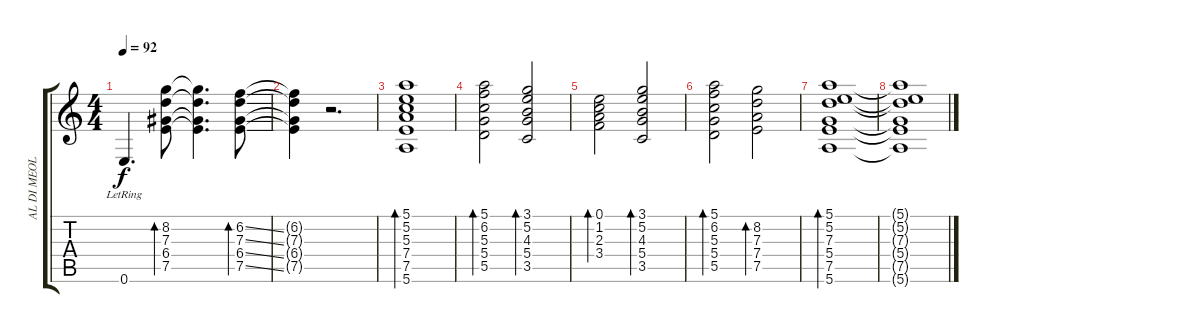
\track ("AL DI MEOLA" "AL DI MEOL") {instrument acousticguitarnylon}
\staff {score tabs}
\tuning (E4 B3 G3 D3 A2 E2) {hide}
\ts (4 4)
\tempo 92
\clef g2
\ks c
0.6{lr}.4{d dy f} (8.2 7.3 6.4 7.5).8{bd 120} (8.2{t} 7.3{t} 6.4{t} 7.5{t}).4{d} (6.2{ss} 7.3{ss} 6.4{ss} 7.5{ss}).8{bd 120} |
(6.2{t} 7.3{t} 6.4{t} 7.5{t}).4 r.2{d} |
(5.1 5.2 5.3 7.4 7.5 5.6).1{bd 120} |
(5.1 6.2 5.3 5.4 5.5).2{bd 120} (3.1 5.2 4.3 5.4 3.5).2{bd 60} |
(0.1 1.2 2.3 3.4).2{bd 60} (3.1 5.2 4.3 5.4 3.5).2{bd 60} |
(5.1 6.2 5.3 5.4 5.5).2{bd 120} (8.2 7.3 7.4 7.5).2{bd 120} |
(5.1 5.2 7.3 5.4 7.5 5.6).1{bd 240} |
(5.1{t} 5.2{t} 7.3{t} 5.4{t} 7.5{t} 5.6{t}).1
